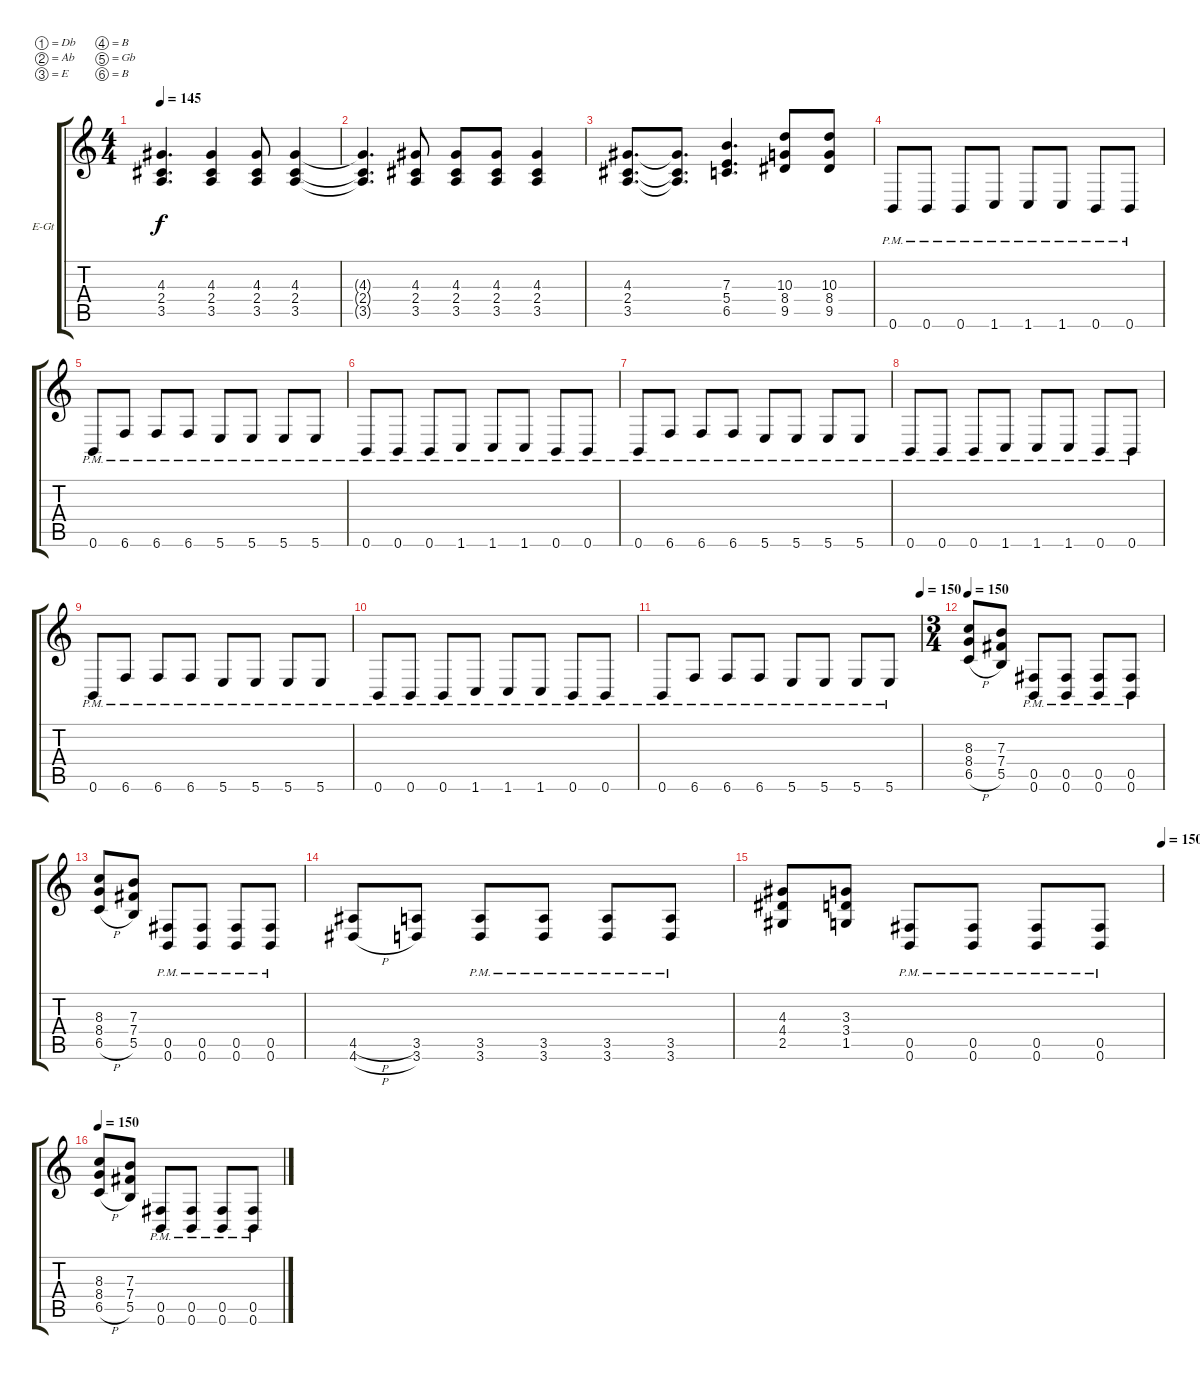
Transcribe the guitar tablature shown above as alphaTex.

\bracketExtendMode groupsimilarinstruments
\firstSystemTrackNameOrientation horizontal
\otherSystemsTrackNameOrientation horizontal
\track ("Mick Thompson" "E-Gt") {instrument distortionguitar}
\staff {score tabs}
\tuning (Db4 Ab3 E3 B2 Gb2 B1)
\ts (4 4)
\tempo 145
\clef g2
\ks c
(3.5 2.4 4.3).4{d dy f} (3.5 2.4 4.3).4 (3.5 2.4 4.3).8 (3.5 2.4 4.3).4 |
(3.5{t} 2.4{t} 4.3{t}).4{d} (3.5 2.4 4.3).8 (3.5 2.4 4.3).8 (3.5 2.4 4.3).8 (3.5 2.4 4.3).4 |
(3.5 2.4 4.3).8{d} (3.5{t} 2.4{t} 4.3{t}).8{d} (6.5 5.4 7.3).4{d} (9.5 8.4 10.3).8 (9.5 8.4 10.3).8 |
0.6{pm}.8 0.6{pm}.8 0.6{pm}.8 1.6{pm}.8 1.6{pm}.8 1.6{pm}.8 0.6{pm}.8 0.6{pm}.8 |
0.6{pm}.8 6.6{pm}.8 6.6{pm}.8 6.6{pm}.8 5.6{pm}.8 5.6{pm}.8 5.6{pm}.8 5.6{pm}.8 |
0.6{pm}.8 0.6{pm}.8 0.6{pm}.8 1.6{pm}.8 1.6{pm}.8 1.6{pm}.8 0.6{pm}.8 0.6{pm}.8 |
0.6{pm}.8 6.6{pm}.8 6.6{pm}.8 6.6{pm}.8 5.6{pm}.8 5.6{pm}.8 5.6{pm}.8 5.6{pm}.8 |
0.6{pm}.8 0.6{pm}.8 0.6{pm}.8 1.6{pm}.8 1.6{pm}.8 1.6{pm}.8 0.6{pm}.8 0.6{pm}.8 |
0.6{pm}.8 6.6{pm}.8 6.6{pm}.8 6.6{pm}.8 5.6{pm}.8 5.6{pm}.8 5.6{pm}.8 5.6{pm}.8 |
0.6{pm}.8 0.6{pm}.8 0.6{pm}.8 1.6{pm}.8 1.6{pm}.8 1.6{pm}.8 0.6{pm}.8 0.6{pm}.8 |
\tempo (150 1)
0.6{pm}.8 6.6{pm}.8 6.6{pm}.8 6.6{pm}.8 5.6{pm}.8 5.6{pm}.8 5.6{pm}.8 5.6{pm}.8 |
\ts (3 4)
\tempo 150
(6.5{h} 8.3 8.4).8 (5.5 7.4 7.3).8 (0.5{pm} 0.6).8 (0.5{pm} 0.6).8 (0.5{pm} 0.6).8 (0.5{pm} 0.6).8 |
(6.5{h} 8.3 8.4).8 (5.5 7.4 7.3).8 (0.5{pm} 0.6).8 (0.5{pm} 0.6).8 (0.5{pm} 0.6).8 (0.5{pm} 0.6).8 |
(4.5{h} 4.6{h}).8 (3.5 3.6).8 (3.5{pm} 3.6).8 (3.5{pm} 3.6).8 (3.5{pm} 3.6).8 (3.5{pm} 3.6).8 |
\tempo (150 1)
(2.5 4.3 4.4).8 (3.4 3.3 1.5).8 (0.5{pm} 0.6).8 (0.5{pm} 0.6).8 (0.5{pm} 0.6).8 (0.5{pm} 0.6).8 |
\tempo 150
(6.5{h} 8.3 8.4).8 (5.5 7.4 7.3).8 (0.5{pm} 0.6).8 (0.5{pm} 0.6).8 (0.5{pm} 0.6).8 (0.5{pm} 0.6).8
